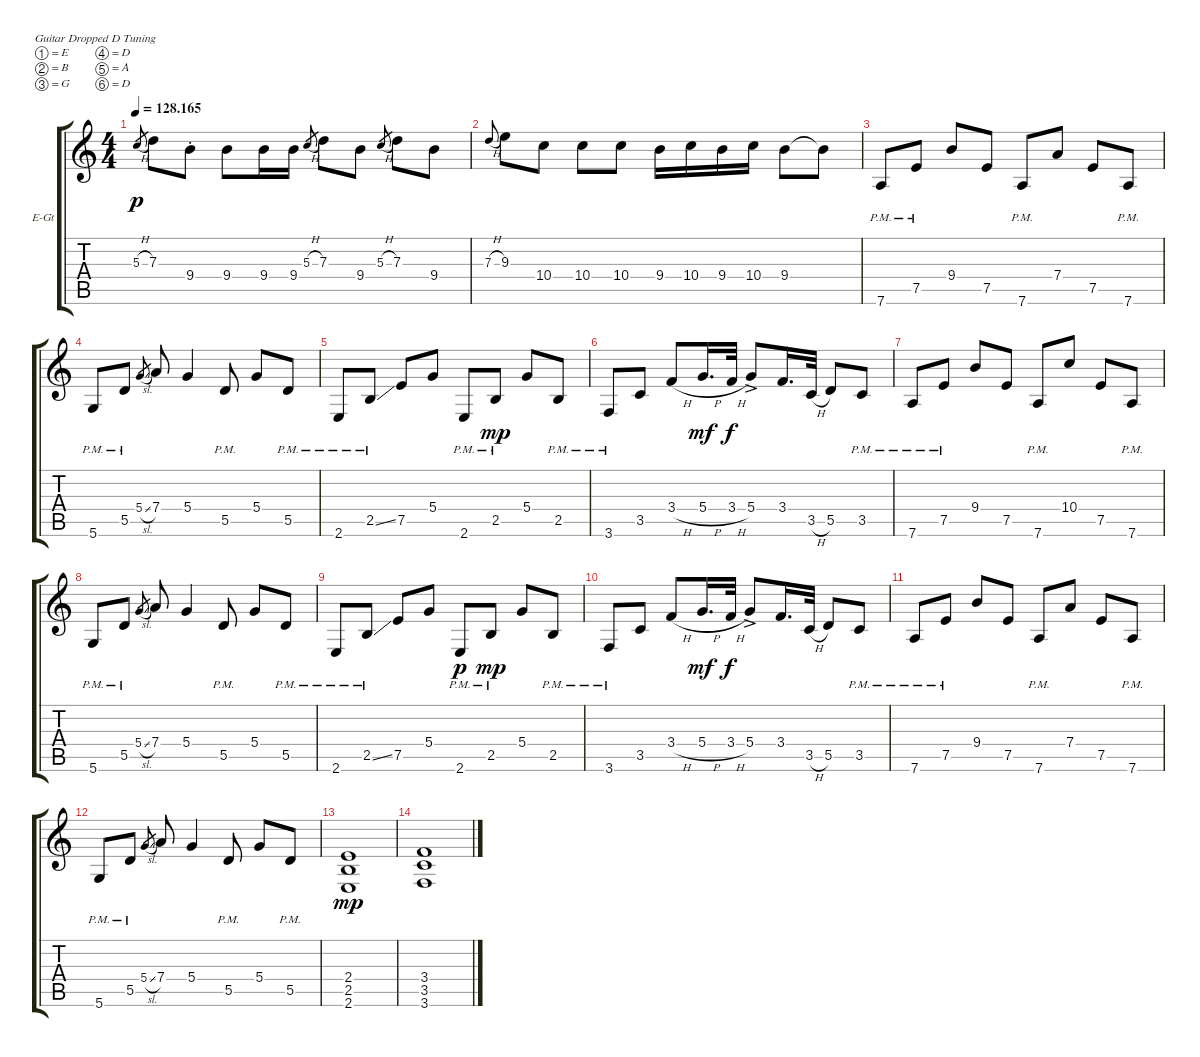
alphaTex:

\defaultSystemsLayout 4
\bracketExtendMode groupsimilarinstruments
\firstSystemTrackNameOrientation horizontal
\otherSystemsTrackNameOrientation horizontal
\track ("Ренегат" "E-Gt") {instrument electricguitarclean}
\staff {score tabs}
\tuning (E4 B3 G3 D3 A2 D2)
\ts (4 4)
\tempo
128.165
\accidentals auto
\clef g2
\ottava regular
\simile none
\ks c
5.3{h}.8{gr dy p} 7.3.8 9.4{st}.8 9.4.8 9.4.16 9.4.16 5.3{h}.8{gr} 7.3.8 9.4.8 5.3{h}.8{gr} 7.3.8 9.4.8 |
7.3{h}.8{gr onbeat} 9.3.8 10.4.8 10.4.8 10.4.8 9.4.16 10.4.16 9.4.16 10.4.16 9.4.8 9.4{t}.8 |
7.6{pm}.8 7.5{pm}.8 9.4.8 7.5.8 7.6{pm}.8 7.4.8 7.5.8 7.6{pm}.8 |
5.6{pm}.8 5.5{pm}.8 5.4{sl}.8{gr} 7.4.8 5.4.4 5.5{pm}.8 5.4.8 5.5{pm}.8 |
2.6{pm}.8 2.5{ss pm}.8 7.5.8 5.4.8 2.6{pm}.8 2.5{pm}.8{dy mp} 5.4.8 2.5{pm}.8 |
3.6{pm}.8 3.5.8 3.4{h}.8 5.4{h}.16{d dy mf} 3.4{h}.32{dy f} 5.4{ac}.8 3.4.16{d} 3.5{h}.32 5.5.8 3.5{pm}.8 |
7.6{pm}.8 7.5{pm}.8 9.4.8 7.5.8 7.6{pm}.8 10.4.8 7.5.8 7.6{pm}.8 |
5.6{pm}.8 5.5{pm}.8 5.4{sl}.8{gr} 7.4.8 5.4.4 5.5{pm}.8 5.4.8 5.5{pm}.8 |
2.6{pm}.8 2.5{ss pm}.8 7.5.8 5.4.8 2.6{pm}.8{dy p} 2.5{pm}.8{dy mp} 5.4.8 2.5{pm}.8 |
3.6{pm}.8 3.5.8 3.4{h}.8 5.4{h}.16{d dy mf} 3.4{h}.32{dy f} 5.4{ac}.8 3.4.16{d} 3.5{h}.32 5.5.8 3.5{pm}.8 |
7.6{pm}.8 7.5{pm}.8 9.4.8 7.5.8 7.6{pm}.8 7.4.8 7.5.8 7.6{pm}.8 |
5.6{pm}.8 5.5{pm}.8 5.4{sl}.8{gr} 7.4.8 5.4.4 5.5{pm}.8 5.4.8 5.5{pm}.8 |
(2.6 2.5 2.4).1{dy mp} |
(3.6 3.5 3.4).1
